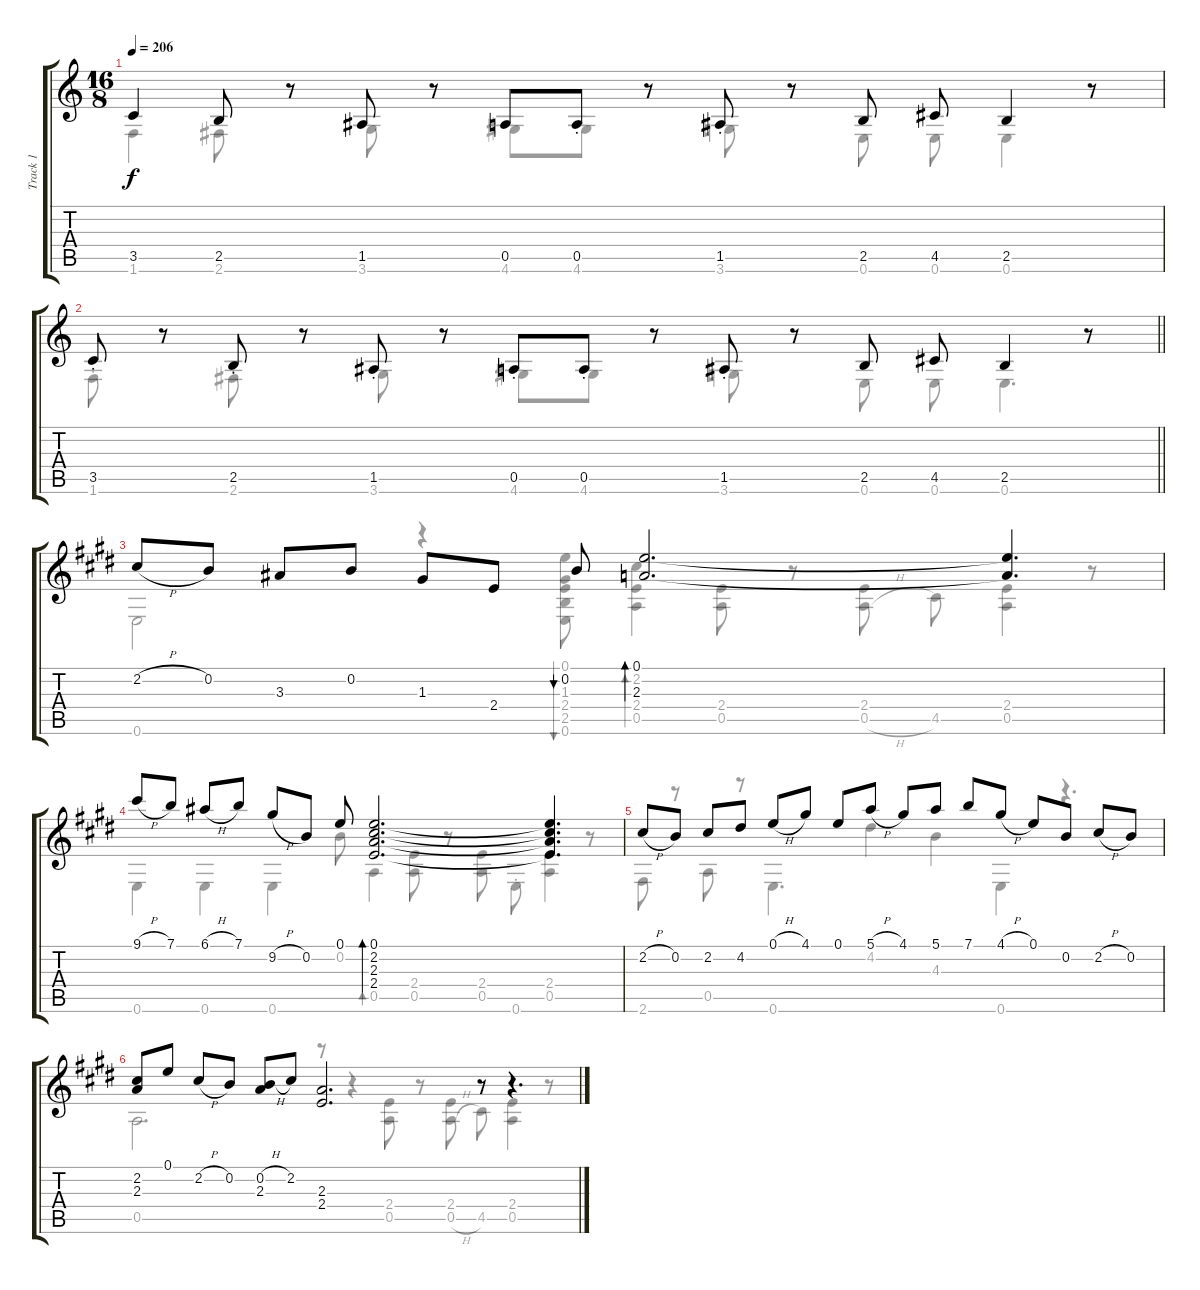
\track ("Track 1" "Track 1") {instrument acousticguitarnylon}
\staff {score tabs}
\tuning (E4 B3 G3 D3 A2 E2) {hide}
\voice
\ts (16 8)
\tempo 206
\clef g2
\ks aminor
3.5.4{dy f} 2.5.8 r.8 1.5.8 r.8 0.5.8 0.5{st}.8 r.8 1.5{st}.8 r.8 2.5.8 4.5.8 2.5.4 r.8 |
\barLineRight lightlight
3.5{st}.8 r.8 2.5{st}.8 r.8 1.5{st}.8 r.8 0.5{st}.8 0.5{st}.8 r.8 1.5{st}.8 r.8 2.5.8 4.5.8 2.5.4 r.8 |
\ks e
2.2{h}.8 0.2.8 3.3.8 0.2.8 1.3.8 2.4.8 0.2.8{bu 120} (0.1 2.3).2{d bd 120} (0.1{t} 2.3{t}).4{d} |
9.1{h}.8 7.1.8 6.1{h}.8 7.1.8 9.2{h}.8 0.2.8 0.1.8 (0.1 2.2 2.3 2.4).2{d bd 120} (0.1{t} 2.2{t} 2.3{t} 2.4{t}).4{d} |
2.2{h}.8 0.2.8 2.2.8 4.2.8 0.1{h}.8 4.1.8 0.1.8 5.1{h}.8 4.1.8 5.1.8 7.1.8 4.1{h}.8 0.1.8 0.2.8 2.2{h}.8 0.2.8 |
(2.2 2.3).8 0.1.8 2.2{h}.8 0.2.8 (0.2{h} 2.3).8 2.2.8 (2.3 2.4).2{d} r.8 r.4{d}
\voice
\clef g2
\ottava regular
\simile none
\ks aminor
1.6.4{dy f} 2.6.8 r.8 3.6.8 r.8 4.6.8 4.6{st}.8 r.8 3.6{st}.8 r.8 0.6.8 0.6.8 0.6.4 r.8 |
\barLineRight lightlight
1.6{st}.8 r.8 2.6{st}.8 r.8 3.6{st}.8 r.8 4.6{st}.8 4.6{st}.8 r.8 3.6{st}.8 r.8 0.6.8 0.6.8 0.6.4{d} |
\ks e
0.6.2 r.4 (0.1 1.3 2.4 2.5 0.6).8{bu 120} (2.2 2.4 0.5).4{bd 120} (2.4 0.5).8 r.8 (2.4 0.5{h}).8 4.5.8 (2.4 0.5).4 r.8 |
0.6.4 0.6.4 0.6.4 0.2.8 0.5.4{bd 120} (2.4 0.5).8 r.8 (2.4 0.5).8 0.6{st}.8 (2.4 0.5).4 r.8 |
2.6.8 r.8 0.5.8 r.8 0.6.4{d} 4.2.4 4.3.4 0.6.4 r.4{d} |
0.5.2{d} r.8 r.4 (2.4 0.5).8 r.8 (2.4 0.5{h}).8 4.5.8 (2.4 0.5).4 r.8
